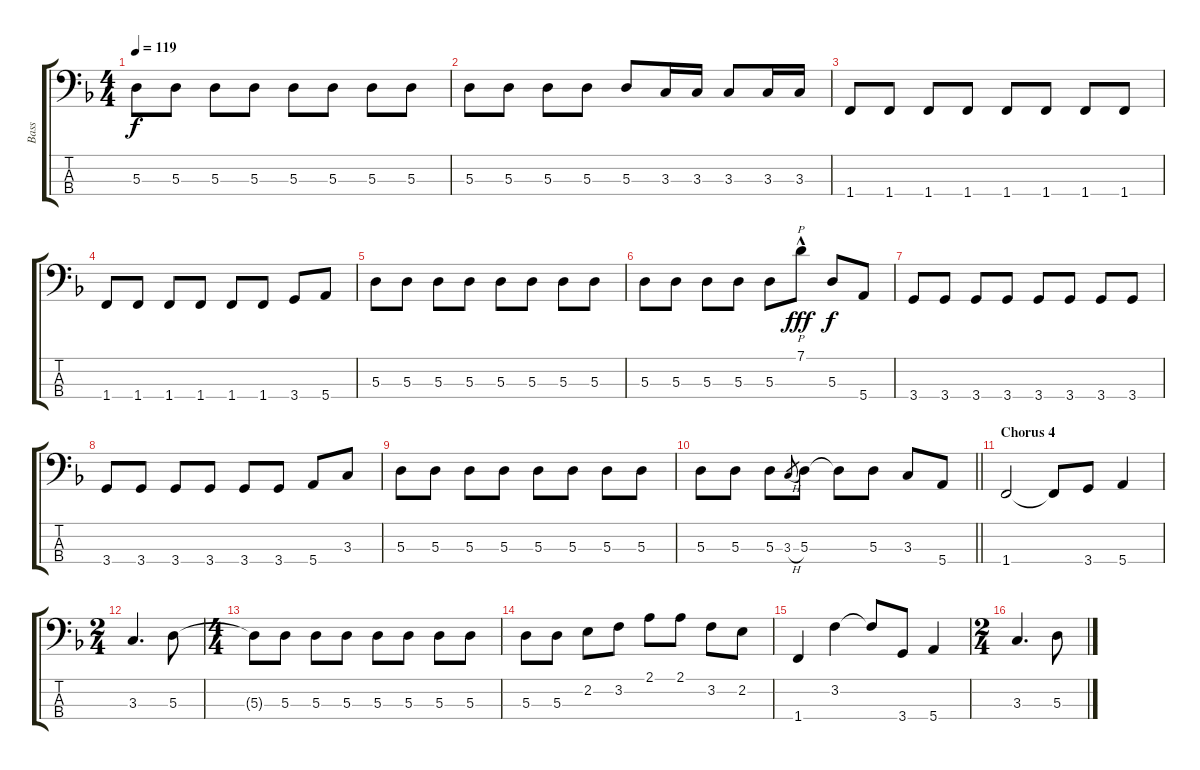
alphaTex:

\track ("Bass" "Bass") {instrument electricbassfinger}
\staff {score tabs}
\tuning (G2 D2 A1 E1) {hide}
\ts (4 4)
\tempo 119
\clef f4
\ks f
5.3.8{dy f} 5.3.8 5.3.8 5.3.8 5.3.8 5.3.8 5.3.8 5.3.8 |
5.3.8 5.3.8 5.3.8 5.3.8 5.3.8 3.3.16 3.3.16 3.3.8 3.3.16 3.3.16 |
1.4.8 1.4.8 1.4.8 1.4.8 1.4.8 1.4.8 1.4.8 1.4.8 |
1.4.8 1.4.8 1.4.8 1.4.8 1.4.8 1.4.8 3.4.8 5.4.8 |
5.3.8 5.3.8 5.3.8 5.3.8 5.3.8 5.3.8 5.3.8 5.3.8 |
5.3.8 5.3.8 5.3.8 5.3.8 5.3.8 7.1{hac}.8{p dy fff volume 10} 5.3.8{dy f volume 5} 5.4.8 |
3.4.8 3.4.8 3.4.8 3.4.8 3.4.8 3.4.8 3.4.8 3.4.8 |
3.4.8 3.4.8 3.4.8 3.4.8 3.4.8 3.4.8 5.4.8 3.3.8 |
5.3.8 5.3.8 5.3.8 5.3.8 5.3.8 5.3.8 5.3.8 5.3.8 |
\barLineRight lightlight
5.3.8 5.3.8 5.3.8 3.3{h}.8{gr} 5.3.8 5.3{t}.8 5.3.8 3.3.8 5.4.8 |
\section ("" "Chorus 4")
1.4.2 1.4{t}.8 3.4.8 5.4.4 |
\ts (2 4)
3.3.4{d} 5.3.8 |
\ts (4 4)
5.3{t}.8 5.3.8 5.3.8 5.3.8 5.3.8 5.3.8 5.3.8 5.3.8 |
5.3.8 5.3.8 2.2.8 3.2.8 2.1.8 2.1.8 3.2.8 2.2.8 |
1.4.4 3.2.4 3.2{t}.8 3.4.8 5.4.4 |
\ts (2 4)
3.3.4{d} 5.3.8
